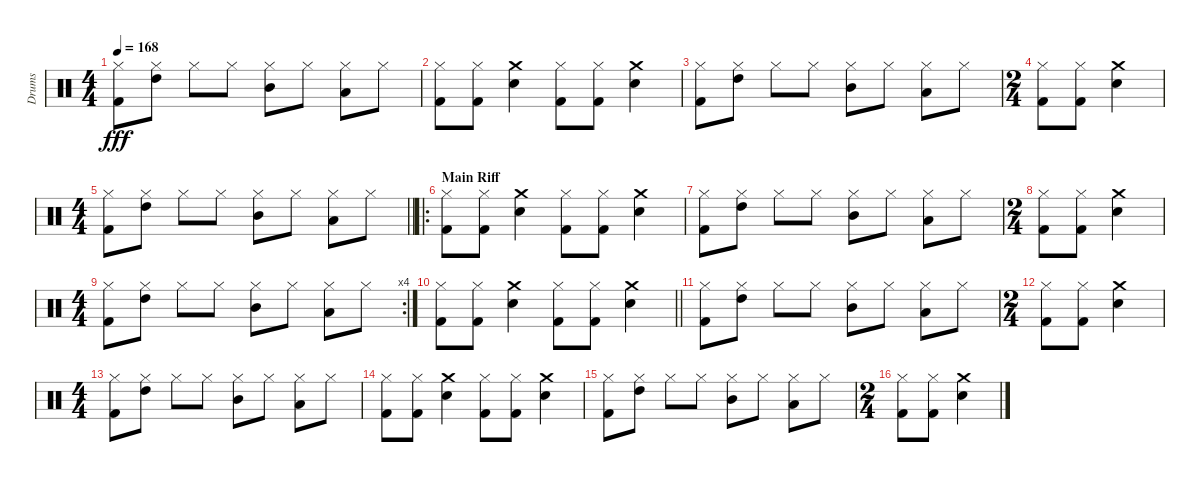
\track ("Drums" "Drums") {instrument percussion}
\staff {score}
\articulation defaults
\ts (4 4)
\tempo 168
\clef neutral
\ks c
("Hi-Hat (closed)" "Kick (hit) 2").8{dy fff} ("High Tom (hit)" "Hi-Hat (closed)").8{balance 16} "Hi-Hat (closed)".8{balance 8} "Hi-Hat (closed)".8 ("Mid Tom (hit)" "Hi-Hat (closed)").8 "Hi-Hat (closed)".8 ("Low Tom (hit)" "Hi-Hat (closed)").8{balance 0} "Hi-Hat (closed)".8{balance 8} |
("Hi-Hat (closed)" "Kick (hit) 2").8 ("Hi-Hat (closed)" "Kick (hit) 2").8 ("Snare (hit) 2" "Crash medium (hit)").4 ("Kick (hit) 2" "Hi-Hat (closed)").8 ("Kick (hit) 2" "Hi-Hat (closed)").8 ("Crash medium (hit)" "Snare (hit) 2").4 |
("Hi-Hat (closed)" "Kick (hit) 2").8 ("High Tom (hit)" "Hi-Hat (closed)").8{balance 16} "Hi-Hat (closed)".8{balance 8} "Hi-Hat (closed)".8 ("Mid Tom (hit)" "Hi-Hat (closed)").8 "Hi-Hat (closed)".8 ("Low Tom (hit)" "Hi-Hat (closed)").8{balance 0} "Hi-Hat (closed)".8{balance 8} |
\ts (2 4)
("Hi-Hat (closed)" "Kick (hit) 2").8 ("Hi-Hat (closed)" "Kick (hit) 2").8 ("Crash medium (hit)" "Snare (hit) 2").4 |
\ts (4 4)
\barLineRight lightlight
("Hi-Hat (closed)" "Kick (hit) 2").8 ("High Tom (hit)" "Hi-Hat (closed)").8{balance 16} "Hi-Hat (closed)".8{balance 8} "Hi-Hat (closed)".8 ("Mid Tom (hit)" "Hi-Hat (closed)").8 "Hi-Hat (closed)".8 ("Low Tom (hit)" "Hi-Hat (closed)").8{balance 0} "Hi-Hat (closed)".8{balance 8} |
\ro
\section ("" "Main Riff")
("Hi-Hat (closed)" "Kick (hit) 2").8 ("Hi-Hat (closed)" "Kick (hit) 2").8 ("Snare (hit) 2" "Crash medium (hit)").4 ("Kick (hit) 2" "Hi-Hat (closed)").8 ("Kick (hit) 2" "Hi-Hat (closed)").8 ("Crash medium (hit)" "Snare (hit) 2").4 |
("Hi-Hat (closed)" "Kick (hit) 2").8 ("High Tom (hit)" "Hi-Hat (closed)").8{balance 16} "Hi-Hat (closed)".8{balance 8} "Hi-Hat (closed)".8 ("Mid Tom (hit)" "Hi-Hat (closed)").8 "Hi-Hat (closed)".8 ("Low Tom (hit)" "Hi-Hat (closed)").8{balance 0} "Hi-Hat (closed)".8{balance 8} |
\ts (2 4)
("Kick (hit) 2" "Hi-Hat (closed)").8 ("Kick (hit) 2" "Hi-Hat (closed)").8 ("Snare (hit) 2" "Crash medium (hit)").4 |
\rc 4
\ts (4 4)
("Hi-Hat (closed)" "Kick (hit) 2").8 ("High Tom (hit)" "Hi-Hat (closed)").8{balance 16} "Hi-Hat (closed)".8{balance 8} "Hi-Hat (closed)".8 ("Mid Tom (hit)" "Hi-Hat (closed)").8 "Hi-Hat (closed)".8 ("Hi-Hat (closed)" "Low Tom (hit)").8{balance 0} "Hi-Hat (closed)".8{balance 8} |
\barLineRight lightlight
("Hi-Hat (closed)" "Kick (hit) 2").8 ("Hi-Hat (closed)" "Kick (hit) 2").8 ("Snare (hit) 2" "Crash medium (hit)").4 ("Kick (hit) 2" "Hi-Hat (closed)").8 ("Kick (hit) 2" "Hi-Hat (closed)").8 ("Crash medium (hit)" "Snare (hit) 2").4 |
("Hi-Hat (closed)" "Kick (hit) 2").8 ("High Tom (hit)" "Hi-Hat (closed)").8{balance 16} "Hi-Hat (closed)".8{balance 8} "Hi-Hat (closed)".8 ("Mid Tom (hit)" "Hi-Hat (closed)").8 "Hi-Hat (closed)".8 ("Low Tom (hit)" "Hi-Hat (closed)").8{balance 0} "Hi-Hat (closed)".8{balance 8} |
\ts (2 4)
("Kick (hit) 2" "Hi-Hat (closed)").8 ("Kick (hit) 2" "Hi-Hat (closed)").8 ("Snare (hit) 2" "Crash medium (hit)").4 |
\ts (4 4)
("Hi-Hat (closed)" "Kick (hit) 2").8 ("High Tom (hit)" "Hi-Hat (closed)").8{balance 16} "Hi-Hat (closed)".8{balance 8} "Hi-Hat (closed)".8 ("Mid Tom (hit)" "Hi-Hat (closed)").8 "Hi-Hat (closed)".8 ("Hi-Hat (closed)" "Low Tom (hit)").8{balance 0} "Hi-Hat (closed)".8{balance 8} |
("Hi-Hat (closed)" "Kick (hit) 2").8 ("Hi-Hat (closed)" "Kick (hit) 2").8 ("Snare (hit) 2" "Crash medium (hit)").4 ("Kick (hit) 2" "Hi-Hat (closed)").8 ("Kick (hit) 2" "Hi-Hat (closed)").8 ("Crash medium (hit)" "Snare (hit) 2").4 |
("Hi-Hat (closed)" "Kick (hit) 2").8 ("High Tom (hit)" "Hi-Hat (closed)").8{balance 16} "Hi-Hat (closed)".8{balance 8} "Hi-Hat (closed)".8 ("Mid Tom (hit)" "Hi-Hat (closed)").8 "Hi-Hat (closed)".8 ("Hi-Hat (closed)" "Low Tom (hit)").8{balance 0} "Hi-Hat (closed)".8{balance 8} |
\ts (2 4)
("Kick (hit) 2" "Hi-Hat (closed)").8 ("Kick (hit) 2" "Hi-Hat (closed)").8 ("Snare (hit) 2" "Crash medium (hit)").4
